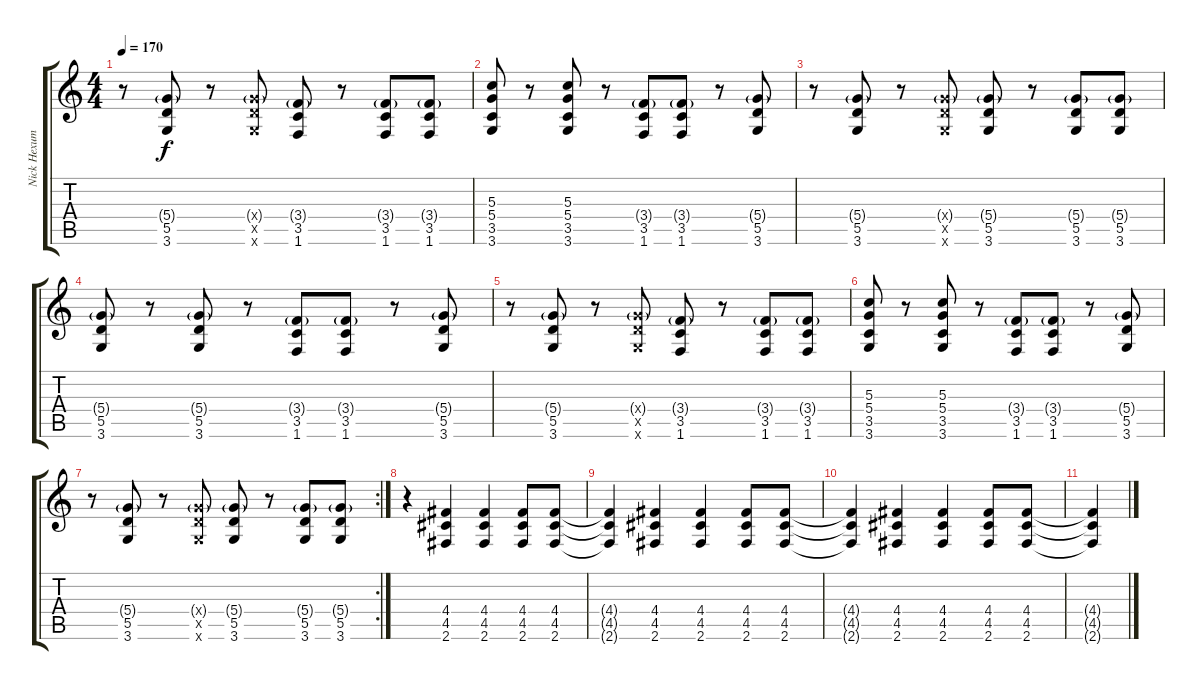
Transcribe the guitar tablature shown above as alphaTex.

\track ("Nick Hexum" "Nick Hexum") {instrument distortionguitar}
\staff {score tabs}
\tuning (E4 B3 G3 D3 A2 E2) {hide}
\ts (4 4)
\tempo 170
\clef g2
\ks c
r.8{dy f} (5.4{g} 5.5 3.6).8 r.8 (5.4{g x} 5.5{x} 3.6{x}).8 (3.4{g} 3.5 1.6).8 r.8 (3.4{g} 3.5 1.6).8 (3.4{g} 3.5 1.6).8 |
(5.3 5.4 3.5 3.6).8 r.8 (5.3 5.4 3.5 3.6).8 r.8 (3.4{g} 3.5 1.6).8 (3.4{g} 3.5 1.6).8 r.8 (5.4{g} 5.5 3.6).8 |
r.8 (5.4{g} 5.5 3.6).8 r.8 (5.4{g x} 5.5{x} 3.6{x}).8 (5.4{g} 5.5 3.6).8 r.8 (5.4{g} 5.5 3.6).8 (5.4{g} 5.5 3.6).8 |
(5.4{g} 5.5 3.6).8 r.8 (5.4{g} 5.5 3.6).8 r.8 (3.4{g} 3.5 1.6).8 (3.4{g} 3.5 1.6).8 r.8 (5.4{g} 5.5 3.6).8 |
r.8 (5.4{g} 5.5 3.6).8 r.8 (5.4{g x} 5.5{x} 3.6{x}).8 (3.4{g} 3.5 1.6).8 r.8 (3.4{g} 3.5 1.6).8 (3.4{g} 3.5 1.6).8 |
(5.3 5.4 3.5 3.6).8 r.8 (5.3 5.4 3.5 3.6).8 r.8 (3.4{g} 3.5 1.6).8 (3.4{g} 3.5 1.6).8 r.8 (5.4{g} 5.5 3.6).8 |
\rc 2
r.8 (5.4{g} 5.5 3.6).8 r.8 (5.4{g x} 5.5{x} 3.6{x}).8 (5.4{g} 5.5 3.6).8 r.8 (5.4{g} 5.5 3.6).8 (5.4{g} 5.5 3.6).8 |
r.4 (4.4 4.5 2.6).4 (4.4 4.5 2.6).4 (4.4 4.5 2.6).8 (4.4 4.5 2.6).8 |
(4.4{t} 4.5{t} 2.6{t}).4 (4.4 4.5 2.6).4 (4.4 4.5 2.6).4 (4.4 4.5 2.6).8 (4.4 4.5 2.6).8 |
(4.4{t} 4.5{t} 2.6{t}).4 (4.4 4.5 2.6).4 (4.4 4.5 2.6).4 (4.4 4.5 2.6).8 (4.4 4.5 2.6).8 |
(4.4{t} 4.5{t} 2.6{t}).4
